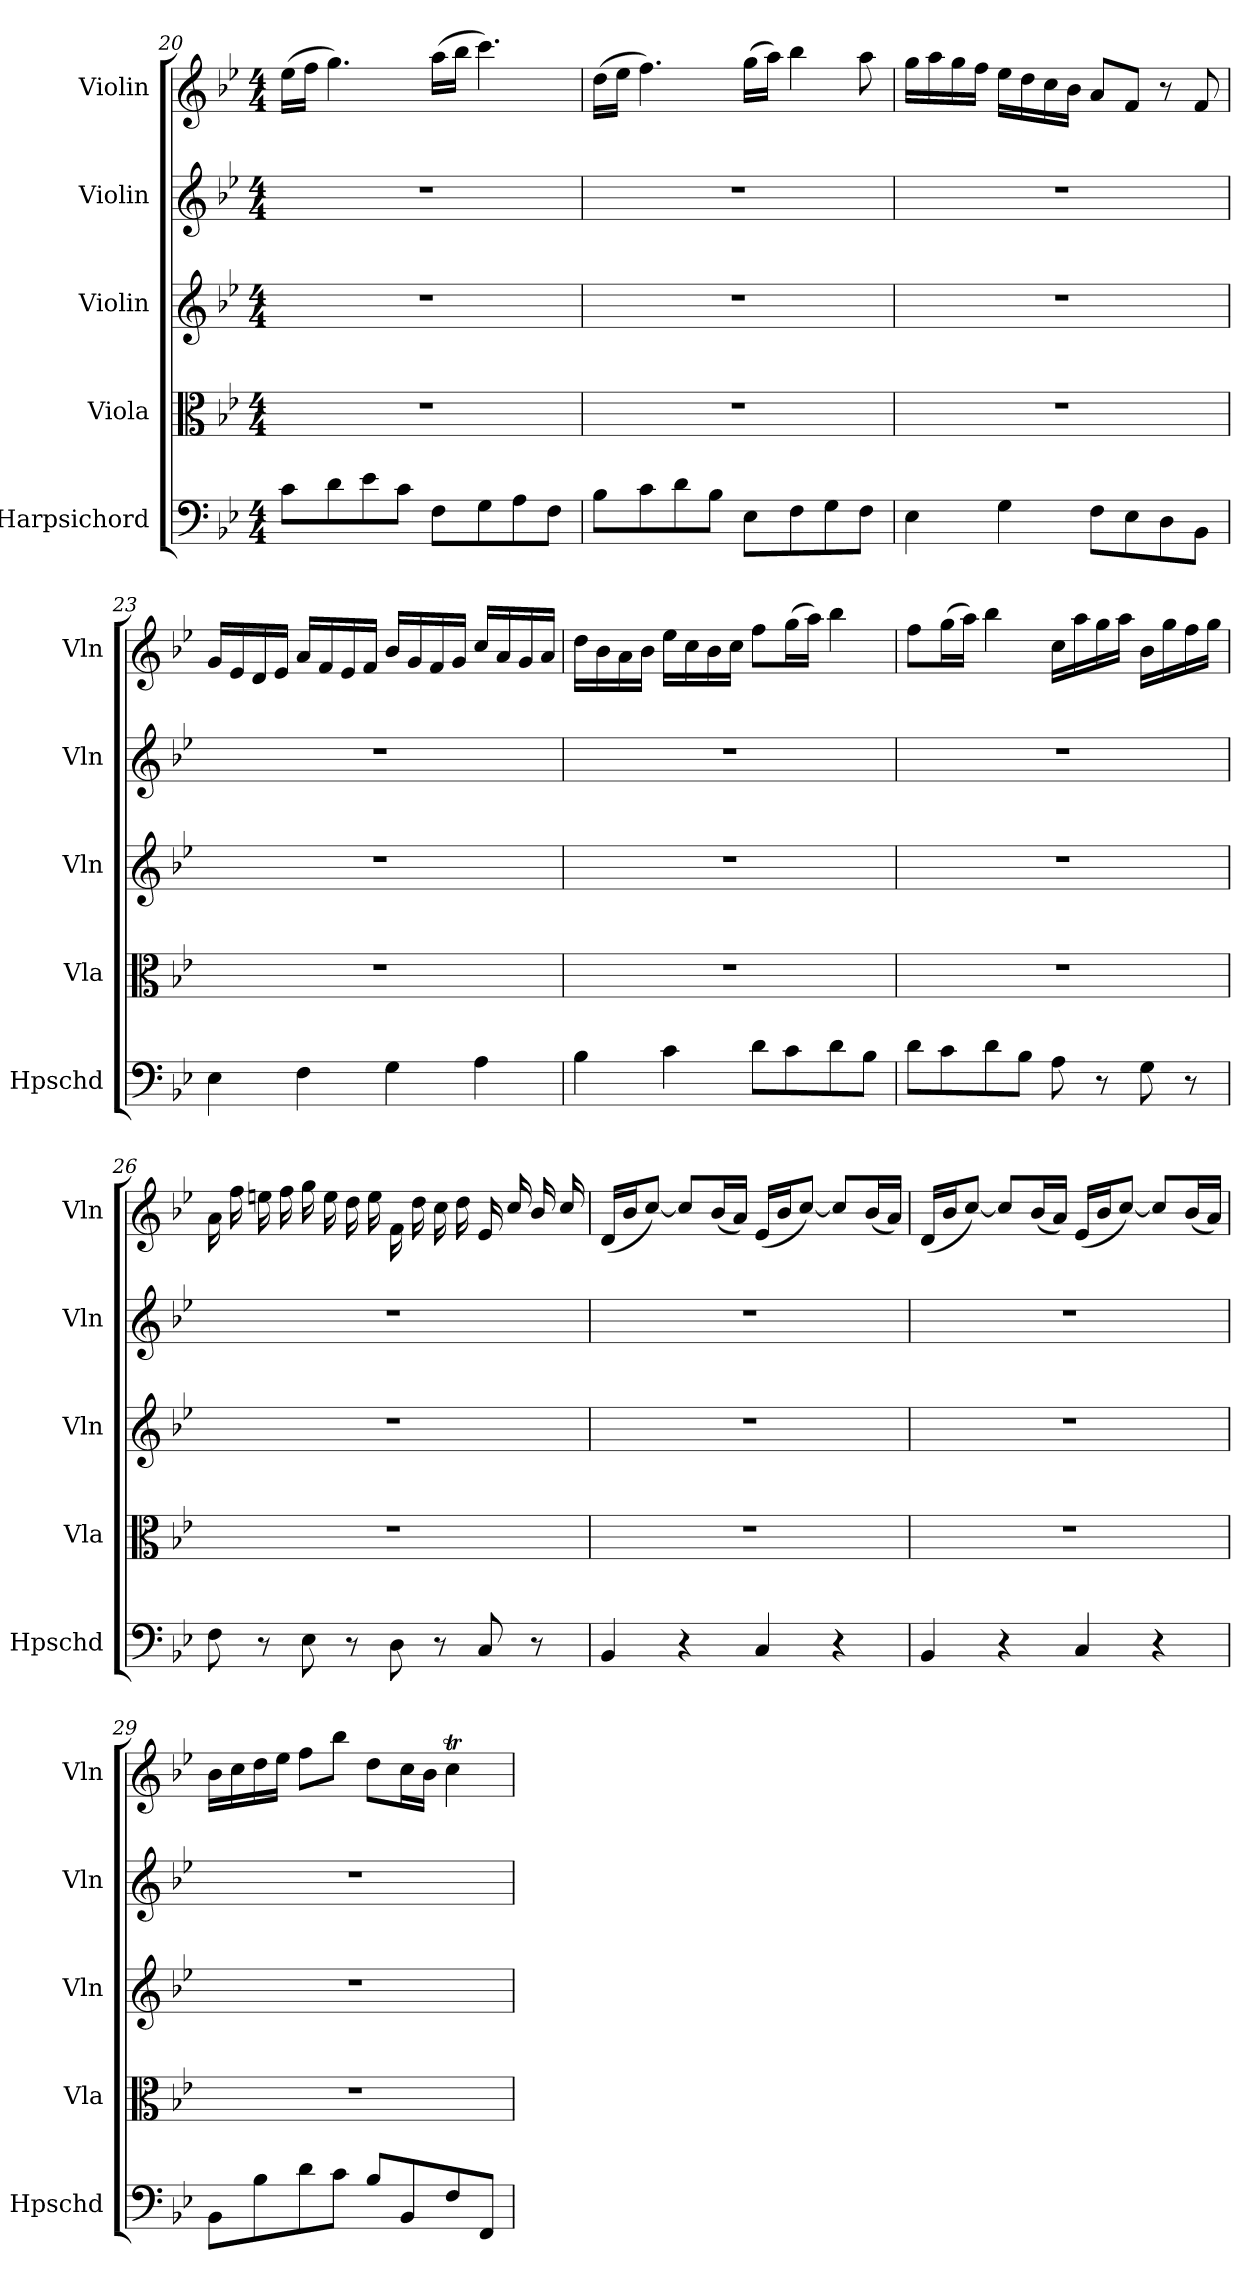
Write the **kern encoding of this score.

**kern	**kern	**kern	**kern	**kern
*part5	*part4	*part3	*part2	*part1
*staff5	*staff4	*staff3	*staff2	*staff1
*I"Harpsichord	*I"Viola	*I"Violin	*I"Violin	*I"Violin
*I'Hpschd	*I'Vla	*I'Vln	*I'Vln	*I'Vln
*clefF4	*clefC3	*clefG2	*clefG2	*clefG2
*k[b-e-]	*k[b-e-]	*k[b-e-]	*k[b-e-]	*k[b-e-]
*g:	*g:	*g:	*g:	*g:
*M4/4	*M4/4	*M4/4	*M4/4	*M4/4
=20	=20	=20	=20	=20
8c\L	1r	1r	1r	(16ee-\LL
.	.	.	.	16ff\JJ
8d\	.	.	.	4.gg\)
8e-\	.	.	.	.
8c\J	.	.	.	.
8F\L	.	.	.	(16aa\LL
.	.	.	.	16bb-\JJ
8G\	.	.	.	4.ccc\)
8A\	.	.	.	.
8F\J	.	.	.	.
=21	=21	=21	=21	=21
8B-\L	1r	1r	1r	(16dd\LL
.	.	.	.	16ee-\JJ
8c\	.	.	.	4.ff\)
8d\	.	.	.	.
8B-\J	.	.	.	.
8E-\L	.	.	.	(16gg\LL
.	.	.	.	16aa\JJ)
8F\	.	.	.	4bb-\
8G\	.	.	.	.
8F\J	.	.	.	8aa\
=22	=22	=22	=22	=22
4E-\	1r	1r	1r	16gg\LL
.	.	.	.	16aa\
.	.	.	.	16gg\
.	.	.	.	16ff\JJ
4G\	.	.	.	16ee-\LL
.	.	.	.	16dd\
.	.	.	.	16cc\
.	.	.	.	16b-\JJ
8F\L	.	.	.	8a/L
8E-\	.	.	.	8f/J
8D\	.	.	.	8r
8BB-\J	.	.	.	8f/
=23	=23	=23	=23	=23
4E-\	1r	1r	1r	16g/LL
.	.	.	.	16e-/
.	.	.	.	16d/
.	.	.	.	16e-/JJ
4F\	.	.	.	16a/LL
.	.	.	.	16f/
.	.	.	.	16e-/
.	.	.	.	16f/JJ
4G\	.	.	.	16b-/LL
.	.	.	.	16g/
.	.	.	.	16f/
.	.	.	.	16g/JJ
4A\	.	.	.	16cc/LL
.	.	.	.	16a/
.	.	.	.	16g/
.	.	.	.	16a/JJ
=24	=24	=24	=24	=24
4B-\	1r	1r	1r	16dd\LL
.	.	.	.	16b-\
.	.	.	.	16a\
.	.	.	.	16b-\JJ
4c\	.	.	.	16ee-\LL
.	.	.	.	16cc\
.	.	.	.	16b-\
.	.	.	.	16cc\JJ
8d\L	.	.	.	8ff\L
8c\	.	.	.	(16gg\L
.	.	.	.	16aa\JJ)
8d\	.	.	.	4bb-\
8B-\J	.	.	.	.
=25	=25	=25	=25	=25
8d\L	1r	1r	1r	8ff\L
8c\	.	.	.	(16gg\L
.	.	.	.	16aa\JJ)
8d\	.	.	.	4bb-\
8B-\J	.	.	.	.
8A\	.	.	.	16cc\LL
.	.	.	.	16aa\
8r	.	.	.	16gg\
.	.	.	.	16aa\JJ
8G\	.	.	.	16b-\LL
.	.	.	.	16gg\
8r	.	.	.	16ff\
.	.	.	.	16gg\JJ
=26	=26	=26	=26	=26
8F\	1r	1r	1r	16a\
.	.	.	.	16ff\
8r	.	.	.	16een\
.	.	.	.	16ff\
8E-\	.	.	.	16gg\
.	.	.	.	16ee\
8r	.	.	.	16dd\
.	.	.	.	16ee\
8D\	.	.	.	16f\
.	.	.	.	16dd\
8r	.	.	.	16cc\
.	.	.	.	16dd\
8C/	.	.	.	16e-/
.	.	.	.	16cc/
8r	.	.	.	16b-/
.	.	.	.	16cc/
=27	=27	=27	=27	=27
4BB-/	1r	1r	1r	(16d/LL
.	.	.	.	16b-/J
.	.	.	.	[8cc/J)
4r	.	.	.	8cc/L]
.	.	.	.	(16b-/L
.	.	.	.	16a/JJ)
4C/	.	.	.	(16e-/LL
.	.	.	.	16b-/J
.	.	.	.	[8cc/J)
4r	.	.	.	8cc/L]
.	.	.	.	(16b-/L
.	.	.	.	16a/JJ)
=28	=28	=28	=28	=28
4BB-/	1r	1r	1r	(16d/LL
.	.	.	.	16b-/J
.	.	.	.	[8cc/J)
4r	.	.	.	8cc/L]
.	.	.	.	(16b-/L
.	.	.	.	16a/JJ)
4C/	.	.	.	(16e-/LL
.	.	.	.	16b-/J
.	.	.	.	[8cc/J)
4r	.	.	.	8cc/L]
.	.	.	.	(16b-/L
.	.	.	.	16a/JJ)
=29	=29	=29	=29	=29
8BB-\L	1r	1r	1r	16b-\LL
.	.	.	.	16cc\
8B-\	.	.	.	16dd\
.	.	.	.	16ee-\JJ
8d\	.	.	.	8ff\L
8c\J	.	.	.	8bb-\J
8B-/L	.	.	.	8dd\L
8BB-/	.	.	.	16cc\L
.	.	.	.	16b-\JJ
8F/	.	.	.	4ccT\
8FF/J	.	.	.	.
=	=	=	=	=
*-	*-	*-	*-	*-
